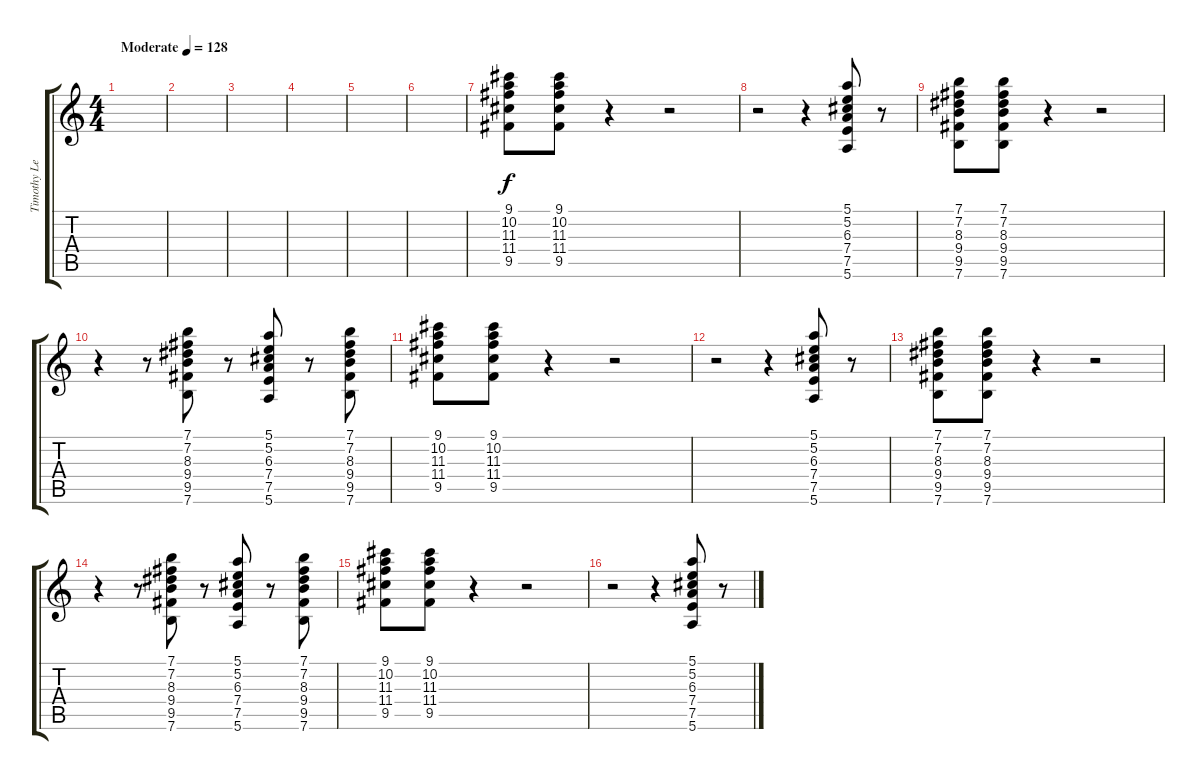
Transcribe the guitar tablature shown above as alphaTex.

\track ("Timothy Lever" "Timothy Le") {instrument tremolostrings}
\staff {score tabs}
\tuning (E5 B4 G4 D4 A3 E3) {hide}
\ts (4 4)
\tempo (128 "Moderate")
\clef g2
\ks c
|
|
|
|
|
|
(9.1 10.2 11.3 11.4 9.5).8 (9.1 10.2 11.3 11.4 9.5).8 r.4 r.2 |
r.2 r.4 (5.1 5.2 6.3 7.4 7.5 5.6).8 r.8 |
(7.1 7.2 8.3 9.4 9.5 7.6).8 (7.1 7.2 8.3 9.4 9.5 7.6).8 r.4 r.2 |
r.4 r.8 (7.1 7.2 8.3 9.4 9.5 7.6).8 r.8 (5.1 5.2 6.3 7.4 7.5 5.6).8 r.8 (7.1 7.2 8.3 9.4 9.5 7.6).8 |
(9.1 10.2 11.3 11.4 9.5).8 (9.1 10.2 11.3 11.4 9.5).8 r.4 r.2 |
r.2 r.4 (5.1 5.2 6.3 7.4 7.5 5.6).8 r.8 |
(7.1 7.2 8.3 9.4 9.5 7.6).8 (7.1 7.2 8.3 9.4 9.5 7.6).8 r.4 r.2 |
r.4 r.8 (7.1 7.2 8.3 9.4 9.5 7.6).8 r.8 (5.1 5.2 6.3 7.4 7.5 5.6).8 r.8 (7.1 7.2 8.3 9.4 9.5 7.6).8 |
(9.1 10.2 11.3 11.4 9.5).8 (9.1 10.2 11.3 11.4 9.5).8 r.4 r.2 |
r.2 r.4 (5.1 5.2 6.3 7.4 7.5 5.6).8 r.8
